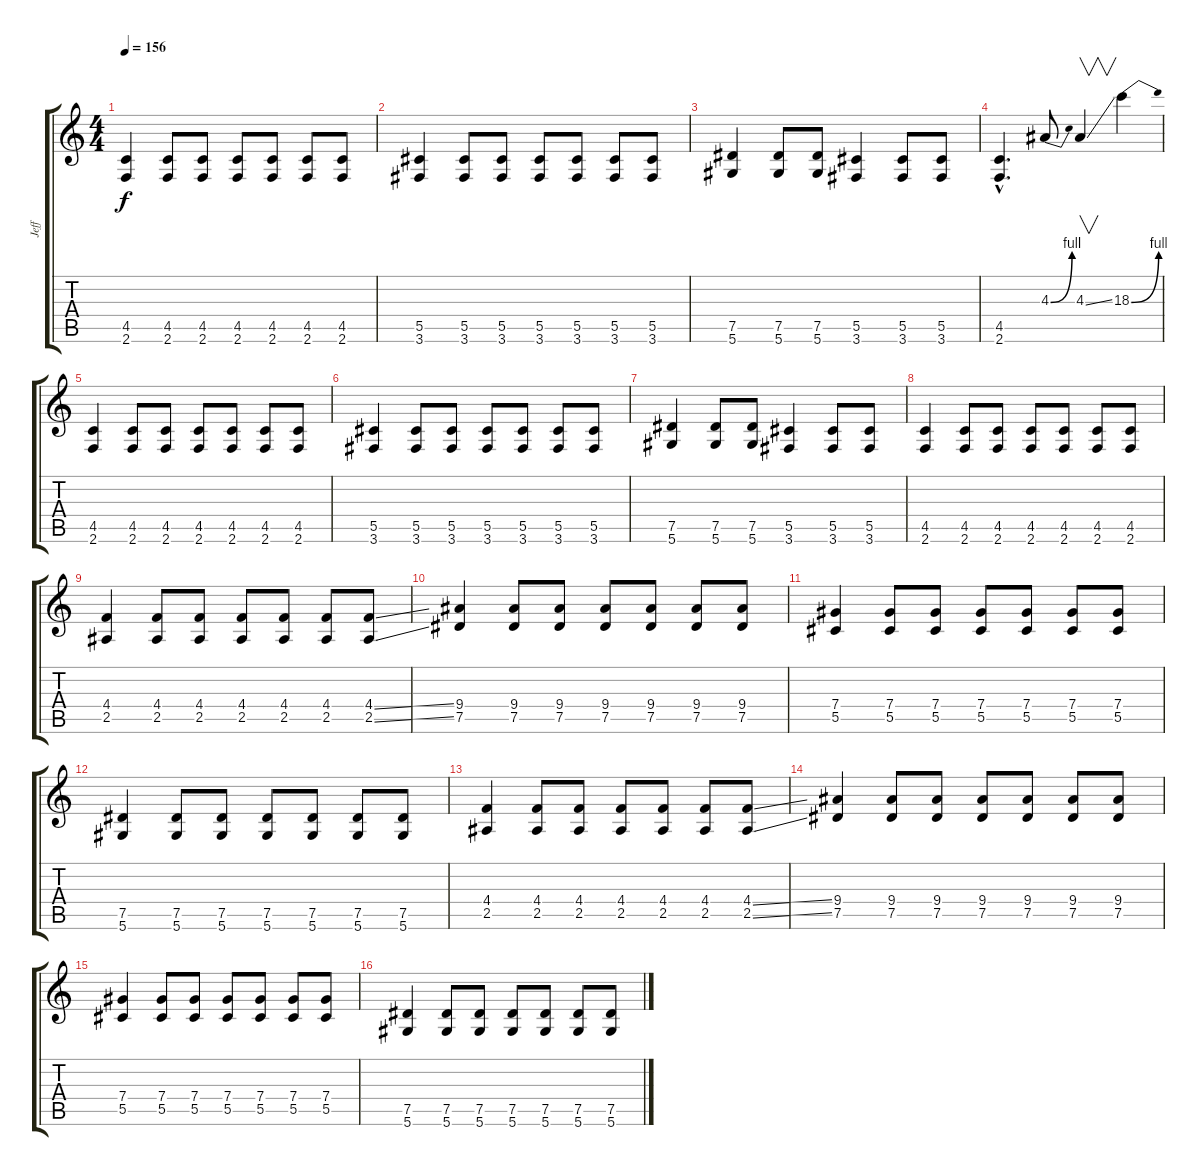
\track ("Jeff" "Jeff") {instrument distortionguitar}
\staff {score tabs}
\tuning (Eb4 Bb3 Gb3 Db3 Ab2 Eb2) {hide}
\ts (4 4)
\tempo 156
\clef g2
\ks c
(4.5 2.6).4{dy f} (4.5 2.6).8 (4.5 2.6).8 (4.5 2.6).8 (4.5 2.6).8 (4.5 2.6).8 (4.5 2.6).8 |
(5.5 3.6).4 (5.5 3.6).8 (5.5 3.6).8 (5.5 3.6).8 (5.5 3.6).8 (5.5 3.6).8 (5.5 3.6).8 |
(7.5 5.6).4 (7.5 5.6).8 (7.5 5.6).8 (5.5 3.6).4 (5.5 3.6).8 (5.5 3.6).8 |
(4.5{hac} 2.6{hac}).4{d} 4.3{be (bend 0 0 60 4)}.8 4.3{ss}.4{v} 18.3{be (bend 0 0 60 4)}.4 |
(4.5 2.6).4 (4.5 2.6).8 (4.5 2.6).8 (4.5 2.6).8 (4.5 2.6).8 (4.5 2.6).8 (4.5 2.6).8 |
(5.5 3.6).4 (5.5 3.6).8 (5.5 3.6).8 (5.5 3.6).8 (5.5 3.6).8 (5.5 3.6).8 (5.5 3.6).8 |
(7.5 5.6).4 (7.5 5.6).8 (7.5 5.6).8 (5.5 3.6).4 (5.5 3.6).8 (5.5 3.6).8 |
(4.5 2.6).4 (4.5 2.6).8 (4.5 2.6).8 (4.5 2.6).8 (4.5 2.6).8 (4.5 2.6).8 (4.5 2.6).8 |
(4.4 2.5).4 (4.4 2.5).8 (4.4 2.5).8 (4.4 2.5).8 (4.4 2.5).8 (4.4 2.5).8 (4.4{ss} 2.5{ss}).8 |
(9.4 7.5).4 (9.4 7.5).8 (9.4 7.5).8 (9.4 7.5).8 (9.4 7.5).8 (9.4 7.5).8 (9.4 7.5).8 |
(7.4 5.5).4 (7.4 5.5).8 (7.4 5.5).8 (7.4 5.5).8 (7.4 5.5).8 (7.4 5.5).8 (7.4 5.5).8 |
(7.5 5.6).4 (7.5 5.6).8 (7.5 5.6).8 (7.5 5.6).8 (7.5 5.6).8 (7.5 5.6).8 (7.5 5.6).8 |
(4.4 2.5).4 (4.4 2.5).8 (4.4 2.5).8 (4.4 2.5).8 (4.4 2.5).8 (4.4 2.5).8 (4.4{ss} 2.5{ss}).8 |
(9.4 7.5).4 (9.4 7.5).8 (9.4 7.5).8 (9.4 7.5).8 (9.4 7.5).8 (9.4 7.5).8 (9.4 7.5).8 |
(7.4 5.5).4 (7.4 5.5).8 (7.4 5.5).8 (7.4 5.5).8 (7.4 5.5).8 (7.4 5.5).8 (7.4 5.5).8 |
(7.5 5.6).4 (7.5 5.6).8 (7.5 5.6).8 (7.5 5.6).8 (7.5 5.6).8 (7.5 5.6).8 (7.5 5.6).8
